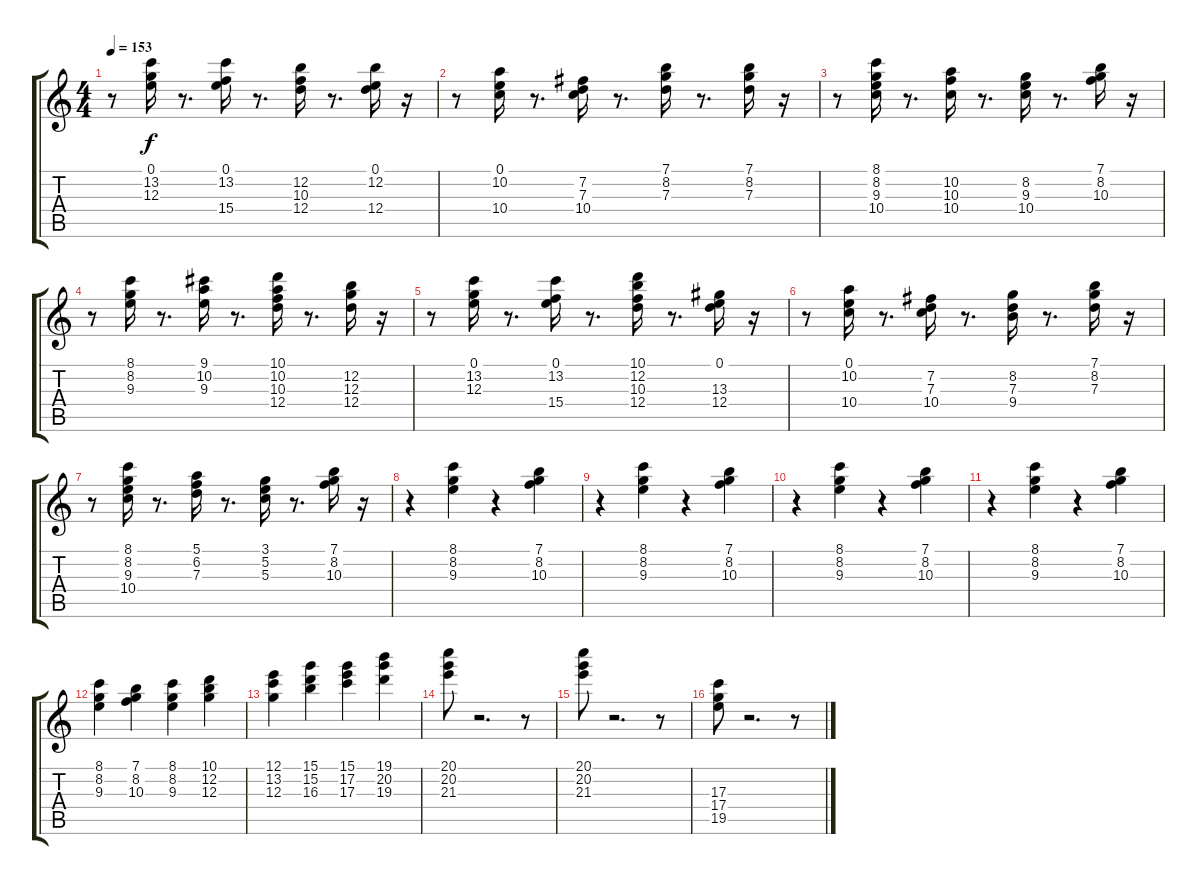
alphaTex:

\track "" {instrument acousticguitarnylon}
\staff {score tabs}
\tuning (E4 B3 G3 D3 A2 E2) {hide}
\ts (4 4)
\tempo 153
\clef g2
\ks c
r.8{dy f} (0.1 13.2 12.3).16 r.8{d} (0.1 13.2 15.4).16 r.8{d} (12.2 10.3 12.4).16 r.8{d} (0.1 12.2 12.4).16 r.16 |
r.8 (0.1 10.2 10.4).16 r.8{d} (7.2 7.3 10.4).16 r.8{d} (7.1 8.2 7.3).16 r.8{d} (7.1 8.2 7.3).16 r.16 |
r.8 (8.1 8.2 9.3 10.4).16 r.8{d} (10.2 10.3 10.4).16 r.8{d} (8.2 9.3 10.4).16 r.8{d} (7.1 8.2 10.3).16 r.16 |
r.8 (8.1 8.2 9.3).16 r.8{d} (9.1 10.2 9.3).16 r.8{d} (10.1 10.2 10.3 12.4).16 r.8{d} (12.2 12.3 12.4).16 r.16 |
r.8 (0.1 13.2 12.3).16 r.8{d} (0.1 13.2 15.4).16 r.8{d} (10.1 12.2 10.3 12.4).16 r.8{d} (0.1 13.3 12.4).16 r.16 |
r.8 (0.1 10.2 10.4).16 r.8{d} (7.2 7.3 10.4).16 r.8{d} (8.2 7.3 9.4).16 r.8{d} (7.1 8.2 7.3).16 r.16 |
r.8 (8.1 8.2 9.3 10.4).16 r.8{d} (5.1 6.2 7.3).16 r.8{d} (3.1 5.2 5.3).16 r.8{d} (7.1 8.2 10.3).16 r.16 |
r.4 (8.1 8.2 9.3).4 r.4 (7.1 8.2 10.3).4 |
r.4 (8.1 8.2 9.3).4 r.4 (7.1 8.2 10.3).4 |
r.4 (8.1 8.2 9.3).4 r.4 (7.1 8.2 10.3).4 |
r.4 (8.1 8.2 9.3).4 r.4 (7.1 8.2 10.3).4 |
(8.1 8.2 9.3).4 (7.1 8.2 10.3).4 (8.1 8.2 9.3).4 (10.1 12.2 12.3).4 |
(12.1 13.2 12.3).4 (15.1 15.2 16.3).4 (15.1 17.2 17.3).4 (19.1 20.2 19.3).4 |
(20.1 20.2 21.3).8 r.2{d} r.8 |
(20.1 20.2 21.3).8 r.2{d} r.8 |
(17.3 17.4 19.5).8 r.2{d} r.8
